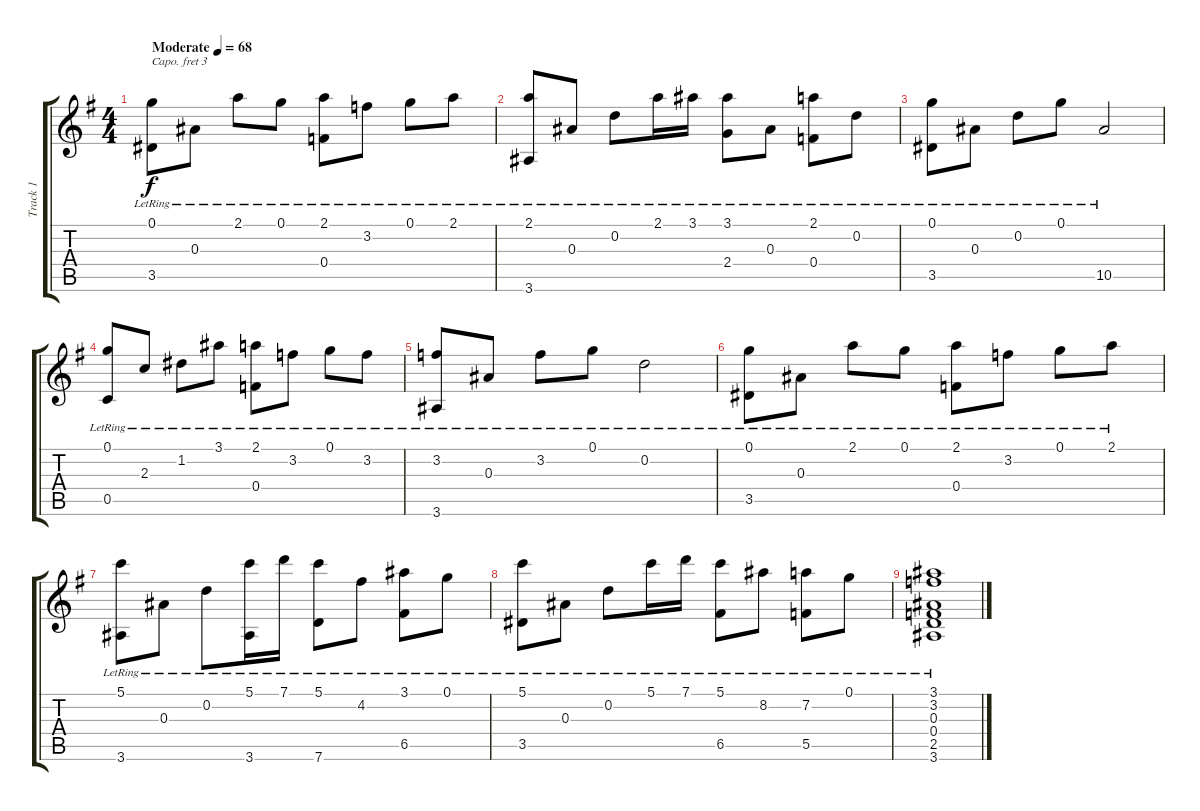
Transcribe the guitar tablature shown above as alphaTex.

\track ("Track 1" "Track 1") {instrument acousticguitarnylon}
\staff {score tabs}
\capo 3
\tuning (E4 B3 G3 D3 A2 E2) {hide}
\ts (4 4)
\tempo (68 "Moderate")
\clef g2
\ks g
(0.1{lr} 3.5{lr}).8{dy f instrument acousticguitarnylon} 0.3{lr}.8 2.1{lr}.8 0.1{lr}.8 (2.1{lr} 0.4{lr}).8 3.2{lr}.8 0.1{lr}.8 2.1{lr}.8 |
(2.1{lr} 3.6{lr}).8 0.3{lr}.8 0.2{lr}.8 2.1{lr}.16 3.1{lr}.16 (3.1{lr} 2.4{lr}).8 0.3{lr}.8 (2.1{lr} 0.4{lr}).8 0.2{lr}.8 |
(0.1{lr} 3.5{lr}).8 0.3{lr}.8 0.2{lr}.8 0.1{lr}.8 10.5{lr}.2 |
(0.1{lr} 0.5{lr}).8 2.3{lr}.8 1.2{lr}.8 3.1{lr}.8 (2.1{lr} 0.4{lr}).8 3.2{lr}.8 0.1{lr}.8 3.2{lr}.8 |
(3.2{lr} 3.6{lr}).8 0.3{lr}.8 3.2{lr}.8 0.1{lr}.8 0.2{lr}.2 |
(0.1{lr} 3.5{lr}).8 0.3{lr}.8 2.1{lr}.8 0.1{lr}.8 (2.1{lr} 0.4{lr}).8 3.2{lr}.8 0.1{lr}.8 2.1{lr}.8 |
(5.1{lr} 3.6{lr}).8 0.3{lr}.8 0.2{lr}.8 (5.1{lr} 3.6{lr}).16 7.1{lr}.16 (5.1{lr} 7.6{lr}).8 4.2{lr}.8 (3.1{lr} 6.5{lr}).8 0.1{lr}.8 |
(5.1{lr} 3.5{lr}).8 0.3{lr}.8 0.2{lr}.8 5.1{lr}.16 7.1{lr}.16 (5.1{lr} 6.5{lr}).8 8.2{lr}.8 (7.2{lr} 5.5{lr}).8 0.1{lr}.8 |
(3.1{lr} 3.2{lr} 0.3{lr} 0.4{lr} 2.5{lr} 3.6{lr}).1
